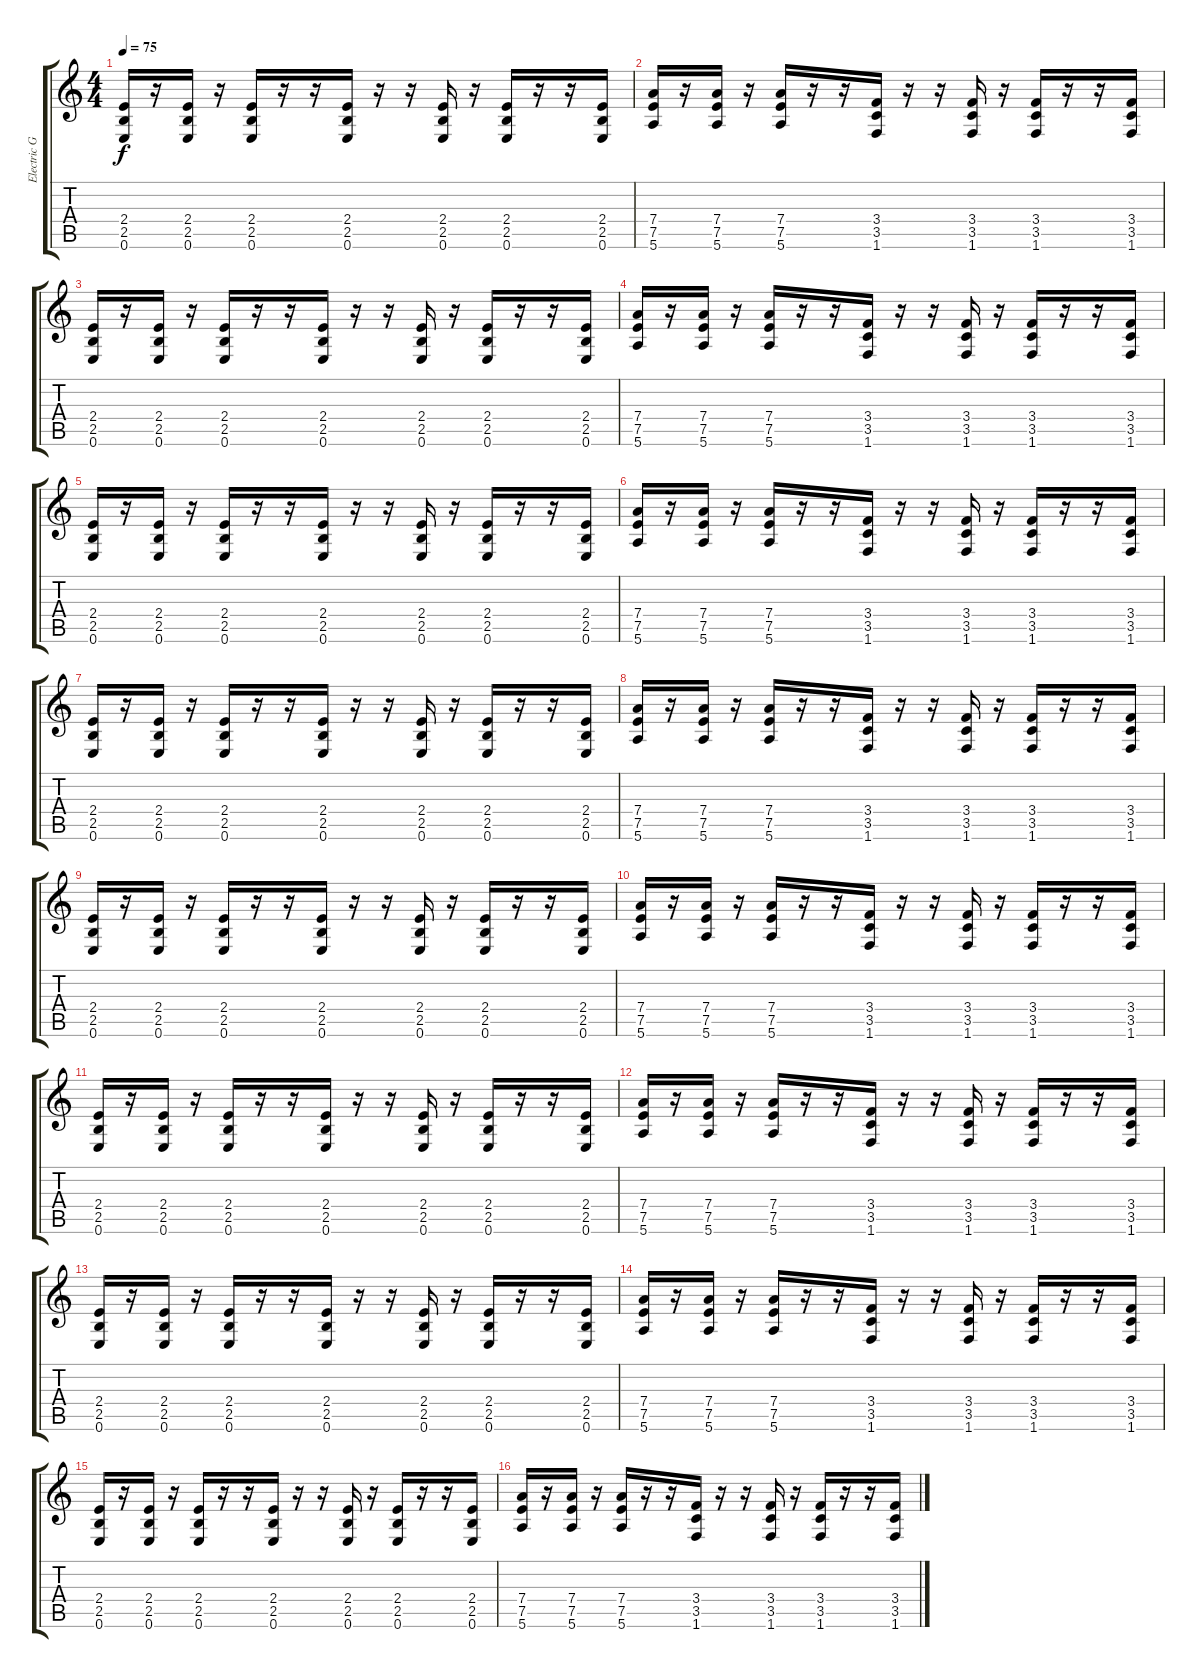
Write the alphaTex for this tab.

\track ("Electric Guitar 1" "Electric G") {instrument overdrivenguitar}
\staff {score tabs}
\tuning (E4 B3 G3 D3 A2 E2) {hide}
\ts (4 4)
\tempo 75
\clef g2
\ks c
(2.4 2.5 0.6).16{dy f} r.16 (2.4 2.5 0.6).16 r.16 (2.4 2.5 0.6).16 r.16 r.16 (2.4 2.5 0.6).16 r.16 r.16 (2.4 2.5 0.6).16 r.16 (2.4 2.5 0.6).16 r.16 r.16 (2.4 2.5 0.6).16 |
(7.4 7.5 5.6).16 r.16 (7.4 7.5 5.6).16 r.16 (7.4 7.5 5.6).16 r.16 r.16 (3.4 3.5 1.6).16 r.16 r.16 (3.4 3.5 1.6).16 r.16 (3.4 3.5 1.6).16 r.16 r.16 (3.4 3.5 1.6).16 |
(2.4 2.5 0.6).16 r.16 (2.4 2.5 0.6).16 r.16 (2.4 2.5 0.6).16 r.16 r.16 (2.4 2.5 0.6).16 r.16 r.16 (2.4 2.5 0.6).16 r.16 (2.4 2.5 0.6).16 r.16 r.16 (2.4 2.5 0.6).16 |
(7.4 7.5 5.6).16 r.16 (7.4 7.5 5.6).16 r.16 (7.4 7.5 5.6).16 r.16 r.16 (3.4 3.5 1.6).16 r.16 r.16 (3.4 3.5 1.6).16 r.16 (3.4 3.5 1.6).16 r.16 r.16 (3.4 3.5 1.6).16 |
(2.4 2.5 0.6).16 r.16 (2.4 2.5 0.6).16 r.16 (2.4 2.5 0.6).16 r.16 r.16 (2.4 2.5 0.6).16 r.16 r.16 (2.4 2.5 0.6).16 r.16 (2.4 2.5 0.6).16 r.16 r.16 (2.4 2.5 0.6).16 |
(7.4 7.5 5.6).16 r.16 (7.4 7.5 5.6).16 r.16 (7.4 7.5 5.6).16 r.16 r.16 (3.4 3.5 1.6).16 r.16 r.16 (3.4 3.5 1.6).16 r.16 (3.4 3.5 1.6).16 r.16 r.16 (3.4 3.5 1.6).16 |
(2.4 2.5 0.6).16 r.16 (2.4 2.5 0.6).16 r.16 (2.4 2.5 0.6).16 r.16 r.16 (2.4 2.5 0.6).16 r.16 r.16 (2.4 2.5 0.6).16 r.16 (2.4 2.5 0.6).16 r.16 r.16 (2.4 2.5 0.6).16 |
(7.4 7.5 5.6).16 r.16 (7.4 7.5 5.6).16 r.16 (7.4 7.5 5.6).16 r.16 r.16 (3.4 3.5 1.6).16 r.16 r.16 (3.4 3.5 1.6).16 r.16 (3.4 3.5 1.6).16 r.16 r.16 (3.4 3.5 1.6).16 |
(2.4 2.5 0.6).16 r.16 (2.4 2.5 0.6).16 r.16 (2.4 2.5 0.6).16 r.16 r.16 (2.4 2.5 0.6).16 r.16 r.16 (2.4 2.5 0.6).16 r.16 (2.4 2.5 0.6).16 r.16 r.16 (2.4 2.5 0.6).16 |
(7.4 7.5 5.6).16 r.16 (7.4 7.5 5.6).16 r.16 (7.4 7.5 5.6).16 r.16 r.16 (3.4 3.5 1.6).16 r.16 r.16 (3.4 3.5 1.6).16 r.16 (3.4 3.5 1.6).16 r.16 r.16 (3.4 3.5 1.6).16 |
(2.4 2.5 0.6).16 r.16 (2.4 2.5 0.6).16 r.16 (2.4 2.5 0.6).16 r.16 r.16 (2.4 2.5 0.6).16 r.16 r.16 (2.4 2.5 0.6).16 r.16 (2.4 2.5 0.6).16 r.16 r.16 (2.4 2.5 0.6).16 |
(7.4 7.5 5.6).16 r.16 (7.4 7.5 5.6).16 r.16 (7.4 7.5 5.6).16 r.16 r.16 (3.4 3.5 1.6).16 r.16 r.16 (3.4 3.5 1.6).16 r.16 (3.4 3.5 1.6).16 r.16 r.16 (3.4 3.5 1.6).16 |
(2.4 2.5 0.6).16 r.16 (2.4 2.5 0.6).16 r.16 (2.4 2.5 0.6).16 r.16 r.16 (2.4 2.5 0.6).16 r.16 r.16 (2.4 2.5 0.6).16 r.16 (2.4 2.5 0.6).16 r.16 r.16 (2.4 2.5 0.6).16 |
(7.4 7.5 5.6).16 r.16 (7.4 7.5 5.6).16 r.16 (7.4 7.5 5.6).16 r.16 r.16 (3.4 3.5 1.6).16 r.16 r.16 (3.4 3.5 1.6).16 r.16 (3.4 3.5 1.6).16 r.16 r.16 (3.4 3.5 1.6).16 |
(2.4 2.5 0.6).16 r.16 (2.4 2.5 0.6).16 r.16 (2.4 2.5 0.6).16 r.16 r.16 (2.4 2.5 0.6).16 r.16 r.16 (2.4 2.5 0.6).16 r.16 (2.4 2.5 0.6).16 r.16 r.16 (2.4 2.5 0.6).16 |
(7.4 7.5 5.6).16 r.16 (7.4 7.5 5.6).16 r.16 (7.4 7.5 5.6).16 r.16 r.16 (3.4 3.5 1.6).16 r.16 r.16 (3.4 3.5 1.6).16 r.16 (3.4 3.5 1.6).16 r.16 r.16 (3.4 3.5 1.6).16
